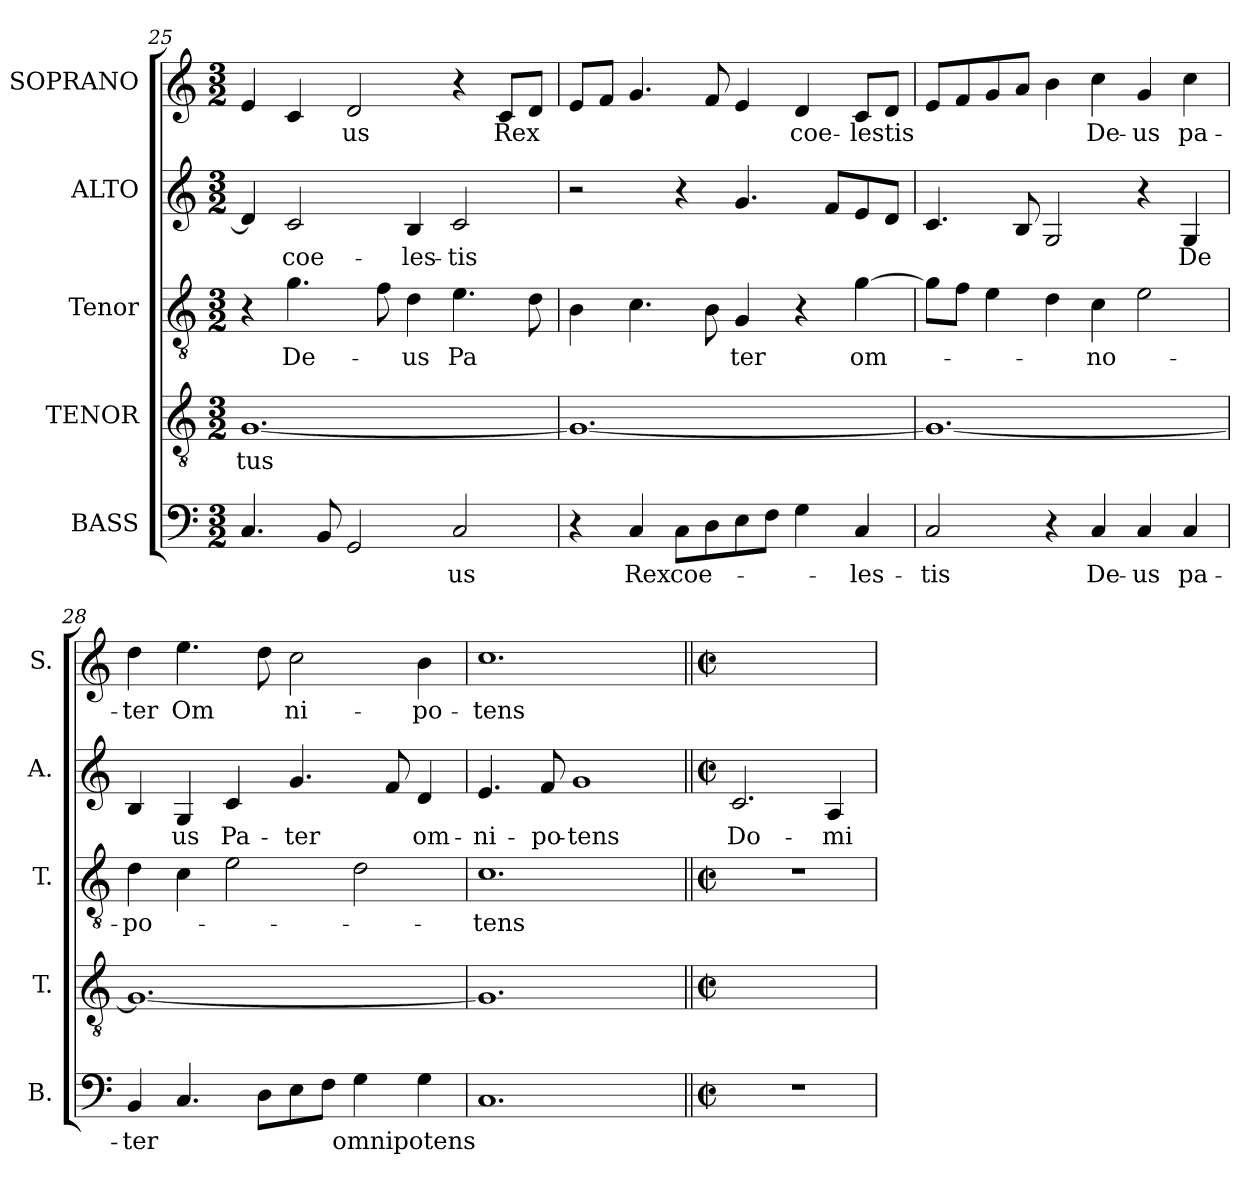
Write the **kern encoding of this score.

**kern	**text	**kern	**text	**kern	**text	**kern	**text	**kern	**text
*part5	*part5	*part4	*part4	*part3	*part3	*part2	*part2	*part1	*part1
*staff5	*staff5	*staff4	*staff4	*staff3	*staff3	*staff2	*staff2	*staff1	*staff1
*I"BASS	*	*I"TENOR	*	*I"Tenor	*	*I"ALTO	*	*I"SOPRANO	*
*I'B.	*	*I'T.	*	*I'T.	*	*I'A.	*	*I'S.	*
*clefF4	*	*clefGv2	*	*clefGv2	*	*clefG2	*	*clefG2	*
*	*	*ITrd7c12	*	*ITrd7c12	*	*	*	*	*
*k[]	*	*k[]	*	*k[]	*	*k[]	*	*k[]	*
*C:	*	*C:	*	*C:	*	*C:	*	*C:	*
*M3/2	*	*M3/2	*	*M3/2	*	*M3/2	*	*M3/2	*
=25	=25	=25	=25	=25	=25	=25	=25	=25	=25
!	!	!	!LO:LY:b:color=#000000	!	!	!	!	!	!
4.Ci/	.	[1.GGi	-tus	4r	.	4di/]	.	4ei/	.
!	!	!	!	!	!LO:LY:b:color=#000000	!	!	!	!
!	!	!	!	!	!	!	!LO:LY:b:color=#000000	!	!
.	.	.	.	4.Gi\	De-	2ci/	-coe-	4ci/	.
8BBi/	.	.	.	.	.	.	.	.	.
!	!	!	!	!	!	!	!	!	!LO:LY:b:color=#000000
2GGi/	.	.	.	.	.	.	.	2di/	-us
.	.	.	.	8Fi\	.	.	.	.	.
!	!	!	!	!	!LO:LY:b:color=#000000	!	!	!	!
!	!	!	!	!	!	!	!LO:LY:b:color=#000000	!	!
.	.	.	.	4Di\	-us	4Bi/	-les-	.	.
!	!LO:LY:b:color=#000000	!	!	!	!	!	!	!	!
!	!	!	!	!	!LO:LY:b:color=#000000	!	!	!	!
!	!	!	!	!	!	!	!LO:LY:b:color=#000000	!	!
2Ci/	-us	.	.	4.Ei\	Pa	2ci/	-tis	4r	.
!	!	!	!	!	!	!	!	!	!LO:LY:b:color=#000000
.	.	.	.	.	.	.	.	8ci/L	Rex
.	.	.	.	8Di\	.	.	.	8di/J	.
!!LO:PB:g=z
=26	=26	=26	=26	=26	=26	=26	=26	=26	=26
4r	.	1.GGi_	.	4BBi\	.	2r	.	8ei/L	.
.	.	.	.	.	.	.	.	8fi/J	.
!	!LO:LY:b:color=#000000	!	!	!	!	!	!	!	!
4Ci/	Rex	.	.	4.Ci\	.	.	.	4.gi/	.
!	!LO:LY:b:color=#000000	!	!	!	!	!	!	!	!
8Ci\L	coe-	.	.	.	.	4r	.	.	.
8Di\	.	.	.	8BBi\	.	.	.	8fi/	.
!	!	!	!	!	!LO:LY:b:color=#000000	!	!	!	!
8Ei\	.	.	.	4GGi/	ter	4.gi/	.	4ei/	.
8Fi\J	.	.	.	.	.	.	.	.	.
!	!	!	!	!	!	!	!	!	!LO:LY:b:color=#000000
4Gi\	.	.	.	4r	.	.	.	4di/	coe-
.	.	.	.	.	.	8fi/L	.	.	.
!	!LO:LY:b:color=#000000	!	!	!	!	!	!	!	!
!	!	!	!	!	!LO:LY:b:color=#000000	!	!	!	!
!	!	!	!	!	!	!	!	!	!LO:LY:b:color=#000000
4Ci/	-les-	.	.	[4Gi\	om-	8ei/	.	8ci/L	-lestis
.	.	.	.	.	.	8di/J	.	8di/J	.
=27	=27	=27	=27	=27	=27	=27	=27	=27	=27
!	!LO:LY:b:color=#000000	!	!	!	!	!	!	!	!
2Ci/	-tis	1.GGi_	.	8Gi\L]	.	4.ci/	.	8ei/L	.
.	.	.	.	8Fi\J	.	.	.	8fi/	.
.	.	.	.	4Ei\	.	.	.	8gi/	.
.	.	.	.	.	.	8Bi/	.	8ai/J	.
4r	.	.	.	4Di\	.	2Gi/	.	4bi\	.
!	!LO:LY:b:color=#000000	!	!	!	!	!	!	!	!
!	!	!	!	!	!LO:LY:b:color=#000000	!	!	!	!
!	!	!	!	!	!	!	!	!	!LO:LY:b:color=#000000
4Ci/	De-	.	.	4Ci\	-no-	.	.	4cci\	De-
!	!LO:LY:b:color=#000000	!	!	!	!	!	!	!	!
!	!	!	!	!	!	!	!	!	!LO:LY:b:color=#000000
4Ci/	-us	.	.	2Ei\	.	4r	.	4gi/	-us
!	!LO:LY:b:color=#000000	!	!	!	!	!	!	!	!
!	!	!	!	!	!	!	!LO:LY:b:color=#000000	!	!
!	!	!	!	!	!	!	!	!	!LO:LY:b:color=#000000
4Ci/	pa-	.	.	.	.	4Gi/	De	4cci\	pa-
=28	=28	=28	=28	=28	=28	=28	=28	=28	=28
!	!LO:LY:b:color=#000000	!	!	!	!	!	!	!	!
!	!	!	!	!	!LO:LY:b:color=#000000	!	!	!	!
!	!	!	!	!	!	!	!	!	!LO:LY:b:color=#000000
4BBi/	-ter	1.GGi_	.	4Di\	-po-	4Bi/	.	4ddi\	-ter
!	!	!	!	!	!	!	!LO:LY:b:color=#000000	!	!
!	!	!	!	!	!	!	!	!	!LO:LY:b:color=#000000
4.Ci/	.	.	.	4Ci\	.	4Gi/	us	4.eei\	Om
!	!	!	!	!	!	!	!LO:LY:b:color=#000000	!	!
.	.	.	.	2Ei\	.	4ci/	Pa-	.	.
8Di\L	.	.	.	.	.	.	.	8ddi\	.
!	!	!	!	!	!	!	!LO:LY:b:color=#000000	!	!
!	!	!	!	!	!	!	!	!	!LO:LY:b:color=#000000
8Ei\	.	.	.	.	.	4.gi/	-ter	2cci\	ni-
8Fi\J	.	.	.	.	.	.	.	.	.
!	!LO:LY:b:color=#000000	!	!	!	!	!	!	!	!
4Gi\	omnipotens	.	.	2Di\	.	.	.	.	.
.	.	.	.	.	.	8fi/	.	.	.
!	!	!	!	!	!	!	!LO:LY:b:color=#000000	!	!
!	!	!	!	!	!	!	!	!	!LO:LY:b:color=#000000
4Gi\	.	.	.	.	.	4di/	om-	4bi\	-po-
!!LO:LB:g=z
=29	=29	=29	=29	=29	=29	=29	=29	=29	=29
!	!	!	!	!	!LO:LY:b:color=#000000	!	!	!	!
!	!	!	!	!	!	!	!LO:LY:b:color=#000000	!	!
!	!	!	!	!	!	!	!	!	!LO:LY:b:color=#000000
1.Ci	.	1.GGi]	.	1.Ci	-tens	4.ei/	-ni-	1.cci	-tens
!	!	!	!	!	!	!	!LO:LY:b:color=#000000	!	!
.	.	.	.	.	.	8fi/	-po-	.	.
!	!	!	!	!	!	!	!LO:LY:b:color=#000000	!	!
.	.	.	.	.	.	1gi	-tens	.	.
=30||	=30||	=30||	=30||	=30||	=30||	=30||	=30||	=30||	=30||
*M2/2	*	*M2/2	*	*M2/2	*	*M2/2	*	*M2/2	*
*met(c|)	*	*met(c|)	*	*met(c|)	*	*met(c|)	*	*met(c|)	*
!	!	!	!	!	!	!	!LO:LY:b:color=#000000	!	!
1r	.	1ryy	.	1r	.	2.ci/	Do-	1ryy	.
!	!	!	!	!	!	!	!LO:LY:b:color=#000000	!	!
.	.	.	.	.	.	4Ai/	-mi-	.	.
=	=	=	=	=	=	=	=	=	=
*-	*-	*-	*-	*-	*-	*-	*-	*-	*-
